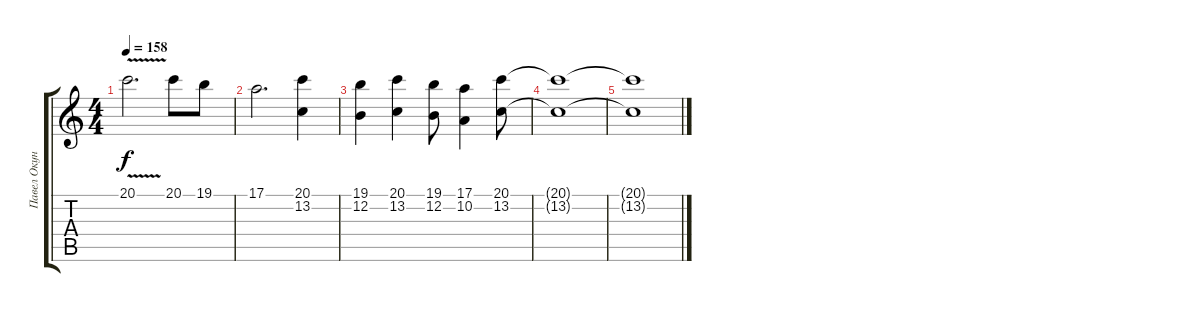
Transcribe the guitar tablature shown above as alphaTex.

\track ("Павел Окунев" "Павел Окун") {instrument lead2sawtooth}
\staff {score tabs}
\tuning (E4 B3 G3 D3 A2 E2) {hide}
\ts (4 4)
\tempo 158
\clef g2
\ks c
20.1{v}.2{d dy f} 20.1.8 19.1.8 |
17.1.2{d} (20.1 13.2).4 |
(19.1 12.2).4 (20.1 13.2).4 (19.1 12.2).8 (17.1 10.2).4 (20.1 13.2).8 |
(20.1{t} 13.2{t}).1 |
(20.1{t} 13.2{t}).1
